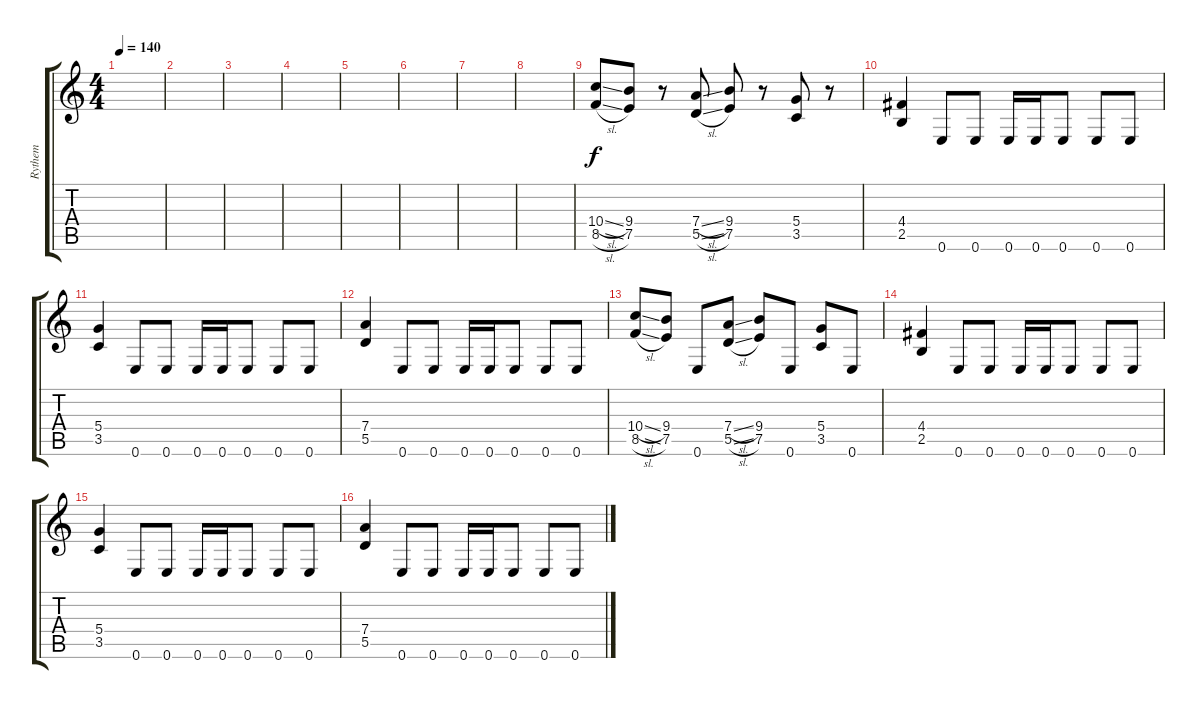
\track ("Rythem" "Rythem") {instrument distortionguitar}
\staff {score tabs}
\tuning (E4 B3 G3 D3 A2 E2) {hide}
\ts (4 4)
\tempo 140
\clef g2
\ks c
|
|
|
|
|
|
|
|
(10.4{sl} 8.5{sl}).8 (9.4 7.5).8 r.8 (7.4{sl} 5.5{sl}).8 (9.4 7.5).8 r.8 (5.4 3.5).8 r.8 |
(4.4 2.5).4 0.6.8 0.6.8 0.6.16 0.6.16 0.6.8 0.6.8 0.6.8 |
(5.4 3.5).4 0.6.8 0.6.8 0.6.16 0.6.16 0.6.8 0.6.8 0.6.8 |
(7.4 5.5).4 0.6.8 0.6.8 0.6.16 0.6.16 0.6.8 0.6.8 0.6.8 |
(10.4{sl} 8.5{sl}).8 (9.4 7.5).8 0.6.8 (7.4{sl} 5.5{sl}).8 (9.4 7.5).8 0.6.8 (5.4 3.5).8 0.6.8 |
(4.4 2.5).4 0.6.8 0.6.8 0.6.16 0.6.16 0.6.8 0.6.8 0.6.8 |
(5.4 3.5).4 0.6.8 0.6.8 0.6.16 0.6.16 0.6.8 0.6.8 0.6.8 |
(7.4 5.5).4 0.6.8 0.6.8 0.6.16 0.6.16 0.6.8 0.6.8 0.6.8
